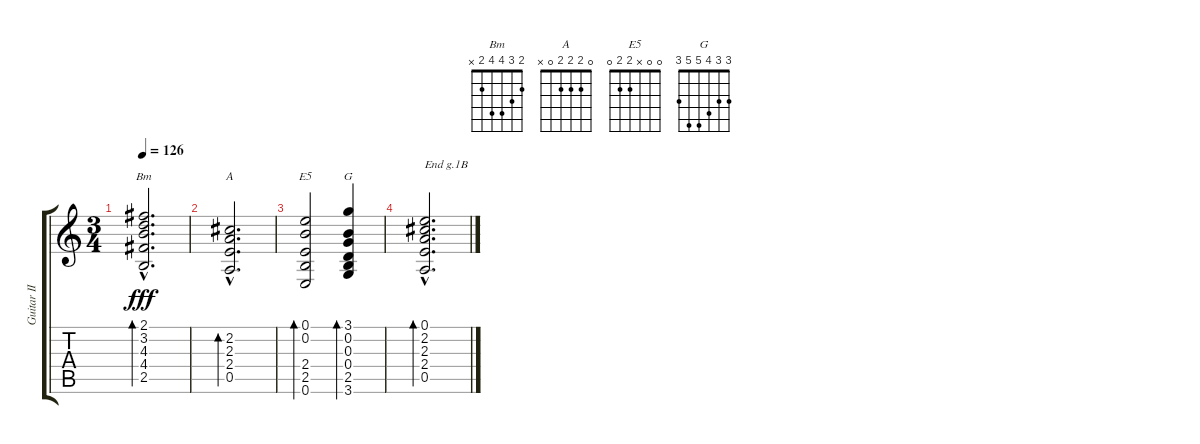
\track ("Guitar II (12 String Acoustic)" "Guitar II ") {instrument acousticguitarsteel}
\staff {score tabs}
\tuning (E4 B3 G3 D3 A2 E2) {hide}
\chord ("Bm" 2 3 4 4 2 x)
\chord ("A" 0 2 2 2 0 x)
\chord ("E5" 0 0 x 2 2 0)
\chord ("G" 3 3 4 5 5 3)
\ts (3 4)
\tempo 126
\clef g2
\ks c
(2.1{hac} 3.2{hac} 4.3{hac} 4.4{hac} 2.5{hac}).2{d bd 120 ch "Bm" dy fff} |
(2.2{hac} 2.3{hac} 2.4{hac} 0.5{hac}).2{d bd 120 ch "A"} |
(0.1 0.2 2.4 2.5 0.6).2{bd 120 ch "E5"} (3.1 0.2 0.3 0.4 2.5 3.6).4{bd 120 ch "G"} |
(0.1{hac} 2.2{hac} 2.3{hac} 2.4{hac} 0.5{hac}).2{d bd 120 txt "End g.1B"}
